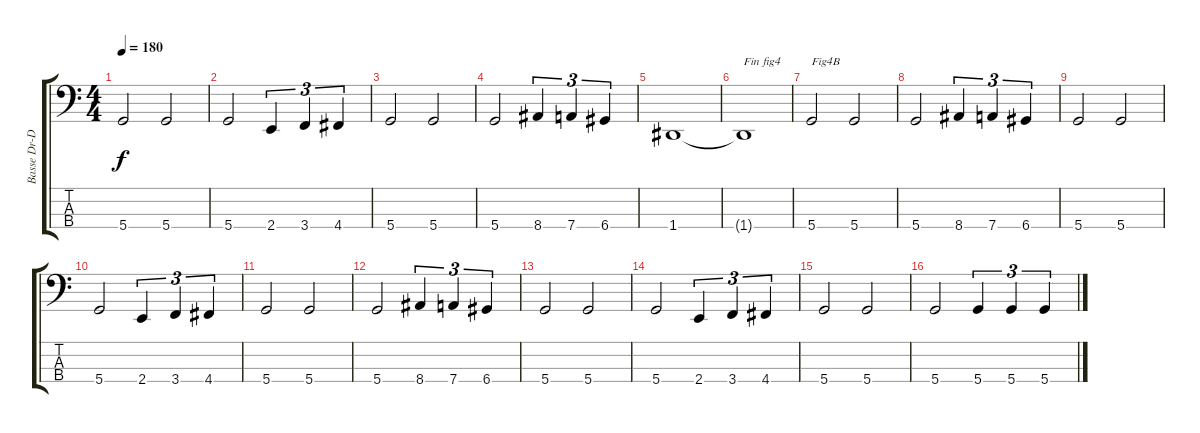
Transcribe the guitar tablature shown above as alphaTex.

\track ("Basse Dr-D" "Basse Dr-D") {instrument electricbasspick}
\staff {score tabs}
\tuning (G2 D2 A1 D1) {hide}
\ts (4 4)
\tempo 180
\clef f4
\ks c
5.4.2{dy f} 5.4.2 |
5.4.2 2.4.4{tu (3 2)} 3.4.4{tu (3 2)} 4.4.4{tu (3 2)} |
5.4.2 5.4.2 |
5.4.2 8.4.4{tu (3 2)} 7.4.4{tu (3 2)} 6.4.4{tu (3 2)} |
1.4.1 |
1.4{t}.1{txt "Fin fig4"} |
5.4.2{txt "Fig4B"} 5.4.2 |
5.4.2 8.4.4{tu (3 2)} 7.4.4{tu (3 2)} 6.4.4{tu (3 2)} |
5.4.2 5.4.2 |
5.4.2 2.4.4{tu (3 2)} 3.4.4{tu (3 2)} 4.4.4{tu (3 2)} |
5.4.2 5.4.2 |
5.4.2 8.4.4{tu (3 2)} 7.4.4{tu (3 2)} 6.4.4{tu (3 2)} |
5.4.2 5.4.2 |
5.4.2 2.4.4{tu (3 2)} 3.4.4{tu (3 2)} 4.4.4{tu (3 2)} |
5.4.2 5.4.2 |
5.4.2 5.4.4{tu (3 2)} 5.4.4{tu (3 2)} 5.4.4{tu (3 2)}
